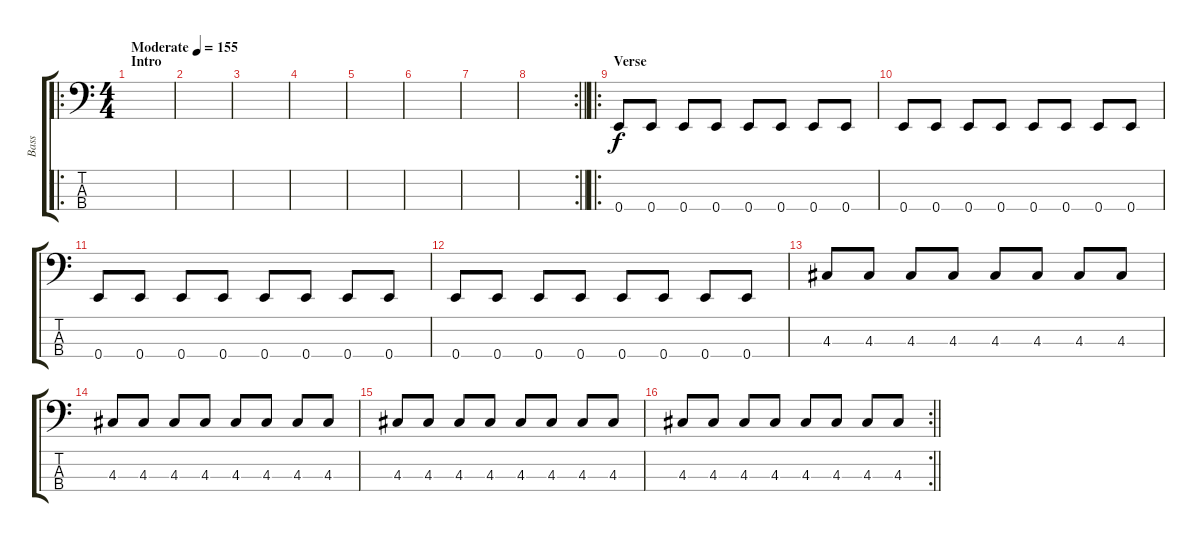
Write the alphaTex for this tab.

\track ("Bass" "Bass") {instrument electricbassfinger}
\staff {score tabs}
\tuning (G2 D2 A1 E1) {hide}
\ro
\ts (4 4)
\section ("" "Intro")
\tempo (155 "Moderate")
\clef f4
\ks c
|
|
|
|
|
|
|
\rc 2
\barLineRight lightlight
|
\ro
\section ("" "Verse")
0.4.8 0.4.8 0.4.8 0.4.8 0.4.8 0.4.8 0.4.8 0.4.8 |
0.4.8 0.4.8 0.4.8 0.4.8 0.4.8 0.4.8 0.4.8 0.4.8 |
0.4.8 0.4.8 0.4.8 0.4.8 0.4.8 0.4.8 0.4.8 0.4.8 |
0.4.8 0.4.8 0.4.8 0.4.8 0.4.8 0.4.8 0.4.8 0.4.8 |
4.3.8 4.3.8 4.3.8 4.3.8 4.3.8 4.3.8 4.3.8 4.3.8 |
4.3.8 4.3.8 4.3.8 4.3.8 4.3.8 4.3.8 4.3.8 4.3.8 |
4.3.8 4.3.8 4.3.8 4.3.8 4.3.8 4.3.8 4.3.8 4.3.8 |
\rc 2
\barLineRight lightlight
4.3.8 4.3.8 4.3.8 4.3.8 4.3.8 4.3.8 4.3.8 4.3.8
